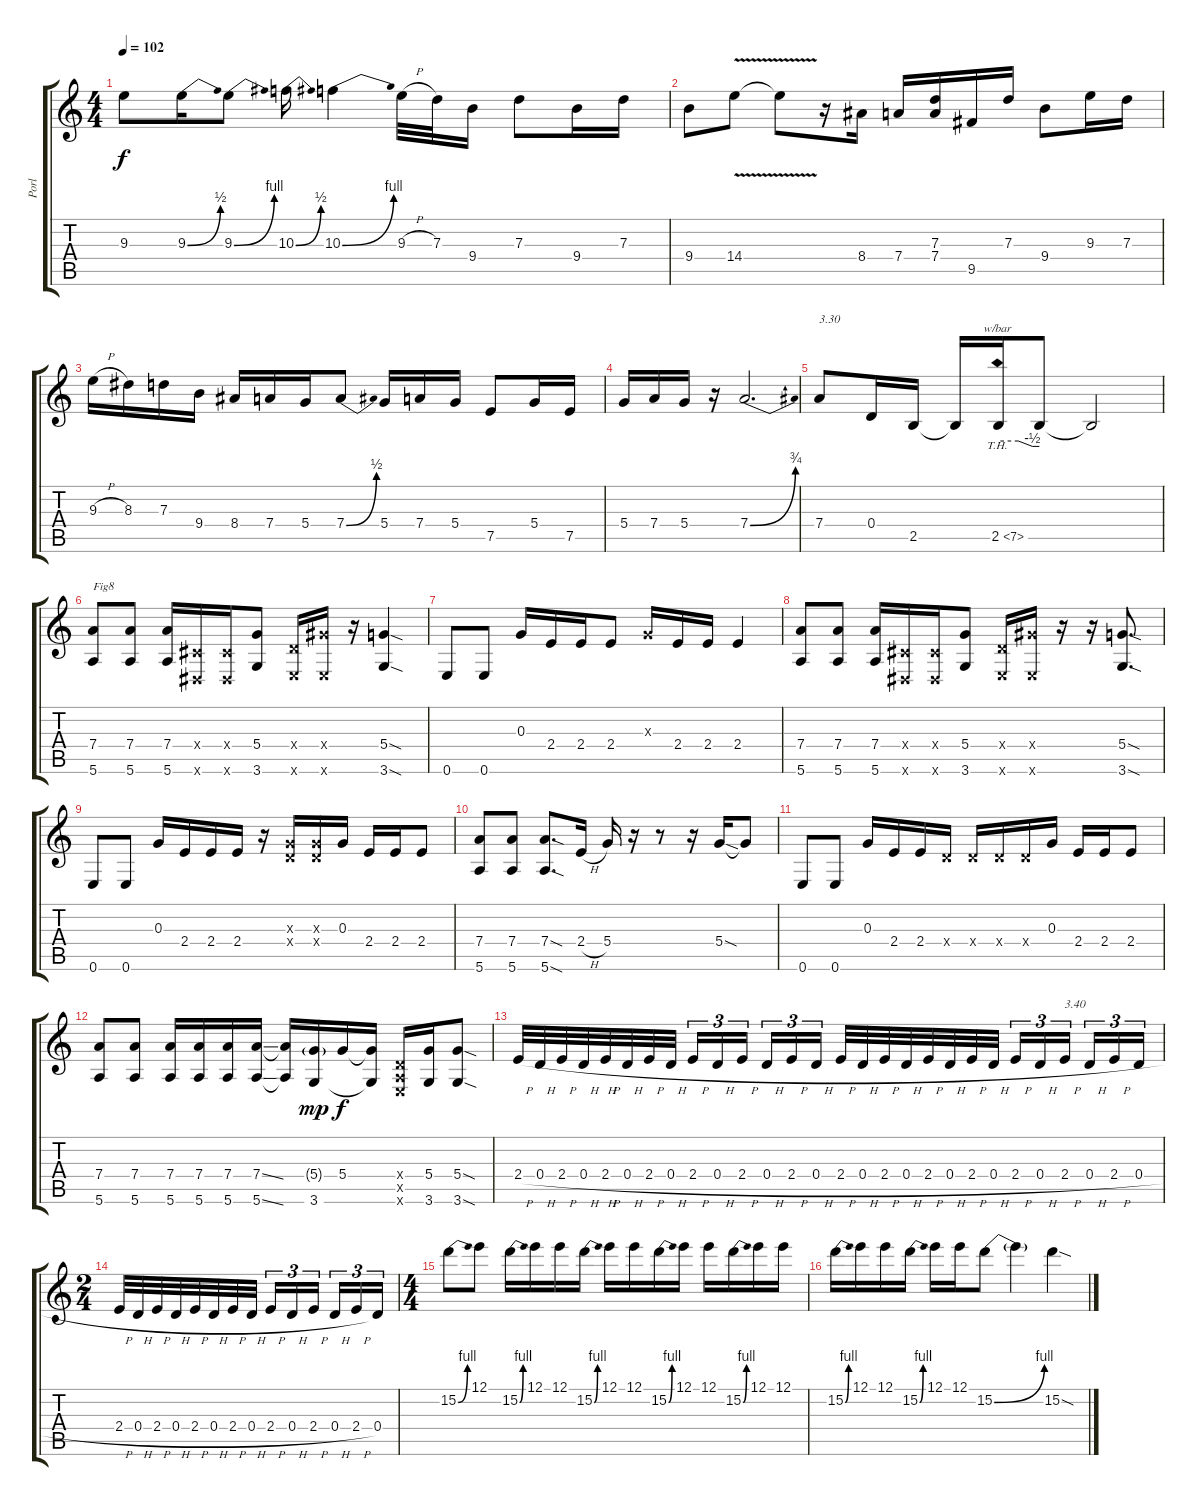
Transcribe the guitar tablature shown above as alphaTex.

\track ("Porl" "Porl") {mute instrument electricguitarclean}
\staff {score tabs}
\tuning (E4 B3 G3 D3 A2 E2) {hide}
\ts (4 4)
\tempo 102
\clef g2
\ks c
9.3.8{dy f} 9.3{be (bend 0 0 60 2)}.16 9.3{be (bend 0 0 60 4)}.8 10.3{be (bend 0 0 60 2)}.16 10.3{be (bend 0 0 60 4)}.4 9.3{h}.32 7.3.32 9.4.16 7.3.8 9.4.16 7.3.16 |
9.4.8 14.4{v}.8 14.4{t}.8 r.16 8.4.16 7.4.16 (7.3 7.4).16 9.5.16 7.3.16 9.4.8 9.3.16 7.3.16 |
9.3{h}.16 8.3.16 7.3.16 9.4.16 8.4.16 7.4.16 5.4.16 7.4{be (bend 0 0 60 2)}.8 5.4.16 7.4.16 5.4.16 7.5.8 5.4.16 7.5.16 |
5.4.16 7.4.16 5.4.16 r.16 7.4{be (bend 0 0 60 3)}.2{d} |
7.4.8{txt "3.30"} 0.4.16{txt ""} 2.5.16 2.5{t}.16 2.5{th 5}.16{tbe (custom default 0 0 30 0 50 -2 60 -2)} 2.5{t}.8 2.5{t}.2 |
(7.4 5.6).8{txt "Fig8"} (7.4 5.6).8 (7.4 5.6).16 (-1.4{x} -1.6{x}).16 (-1.4{x} -1.6{x}).16 (5.4 3.6).8 (0.4{x} 0.6{x}).16 (6.4{x} 0.6{x}).16 r.16 (5.4{sod} 3.6{sod}).4 |
0.6.8 0.6.8 0.3.16 2.4.16 2.4.16 2.4.8 0.3{x}.16 2.4.16 2.4.16 2.4.4 |
(7.4 5.6).8 (7.4 5.6).8 (7.4 5.6).16 (-1.4{x} -1.6{x}).16 (-1.4{x} -1.6{x}).16 (5.4 3.6).8 (0.4{x} 0.6{x}).16 (6.4{x} 0.6{x}).16 r.16 r.16 (5.4{sod} 3.6{sod}).8{d} |
0.6.8 0.6.8 0.3.16 2.4.16 2.4.16 2.4.16 r.16 (0.3{x} 0.4{x}).16 (0.3{x} 0.4{x}).16 0.3.16 2.4.16 2.4.16 2.4.8 |
(7.4 5.6).8 (7.4 5.6).8 (7.4{sod} 5.6{sod}).8{d} 2.4{h}.16 5.4.16 r.16 r.8 r.16 5.4{sod}.16 5.4{t}.8 |
0.6.8 0.6.8 0.3.16 2.4.16 2.4.16 0.4{x}.16 0.4{x}.16 0.4{x}.16 0.4{x}.16 0.3.16 2.4.16 2.4.16 2.4.8 |
(7.4 5.6).8 (7.4 5.6).8 (7.4 5.6).16 (7.4 5.6).16 (7.4 5.6).16 (7.4{ss} 5.6{ss}).16 (7.4{t} 5.6{t}).16 (5.4{g} 3.6).16{dy mp} 5.4.16{dy f} (5.4{t} 3.6{t}).16 (0.4{x} 0.5{x} 0.6{x}).16 (5.4 3.6).16 (5.4{sod} 3.6{sod}).8 |
2.4{h}.32 0.4{h}.32 2.4{h}.32 0.4{h}.32 2.4{h}.32 0.4{h}.32 2.4{h}.32 0.4{h}.32 2.4{h}.16{tu (3 2)} 0.4{h}.16{tu (3 2)} 2.4{h}.16{tu (3 2) beam splitsecondary} 0.4{h}.16{tu (3 2)} 2.4{h}.16{tu (3 2)} 0.4{h}.16{tu (3 2)} 2.4{h}.32 0.4{h}.32 2.4{h}.32 0.4{h}.32 2.4{h}.32 0.4{h}.32 2.4{h}.32 0.4{h}.32 2.4{h}.16{tu (3 2)} 0.4{h}.16{tu (3 2)} 2.4{h}.16{tu (3 2) txt "3.40" beam splitsecondary} 0.4{h}.16{tu (3 2)} 2.4{h}.16{tu (3 2)} 0.4{h}.16{tu (3 2)} |
\ts (2 4)
2.4{h}.32 0.4{h}.32 2.4{h}.32 0.4{h}.32 2.4{h}.32 0.4{h}.32 2.4{h}.32 0.4{h}.32 2.4{h}.16{tu (3 2)} 0.4{h}.16{tu (3 2)} 2.4{h}.16{tu (3 2) beam splitsecondary} 0.4{h}.16{tu (3 2)} 2.4{h}.16{tu (3 2)} 0.4.16{tu (3 2)} |
\ts (4 4)
15.2{be (bend 0 0 60 4)}.8 12.1.8 15.2{be (bend 0 0 60 4)}.16 12.1.16 12.1.16 15.2{be (bend 0 0 60 4)}.16 12.1.16 12.1.16 15.2{be (bend 0 0 60 4)}.16 12.1.16 12.1.16 15.2{be (bend 0 0 60 4)}.16 12.1.16 12.1.16 |
15.2{be (bend 0 0 60 4)}.16 12.1.16 12.1.16 15.2{be (bend 0 0 60 4)}.16 12.1.16 12.1.16 15.2{be (bend 0 0 60 4)}.8 15.2{t}.4 15.2{sod}.4
